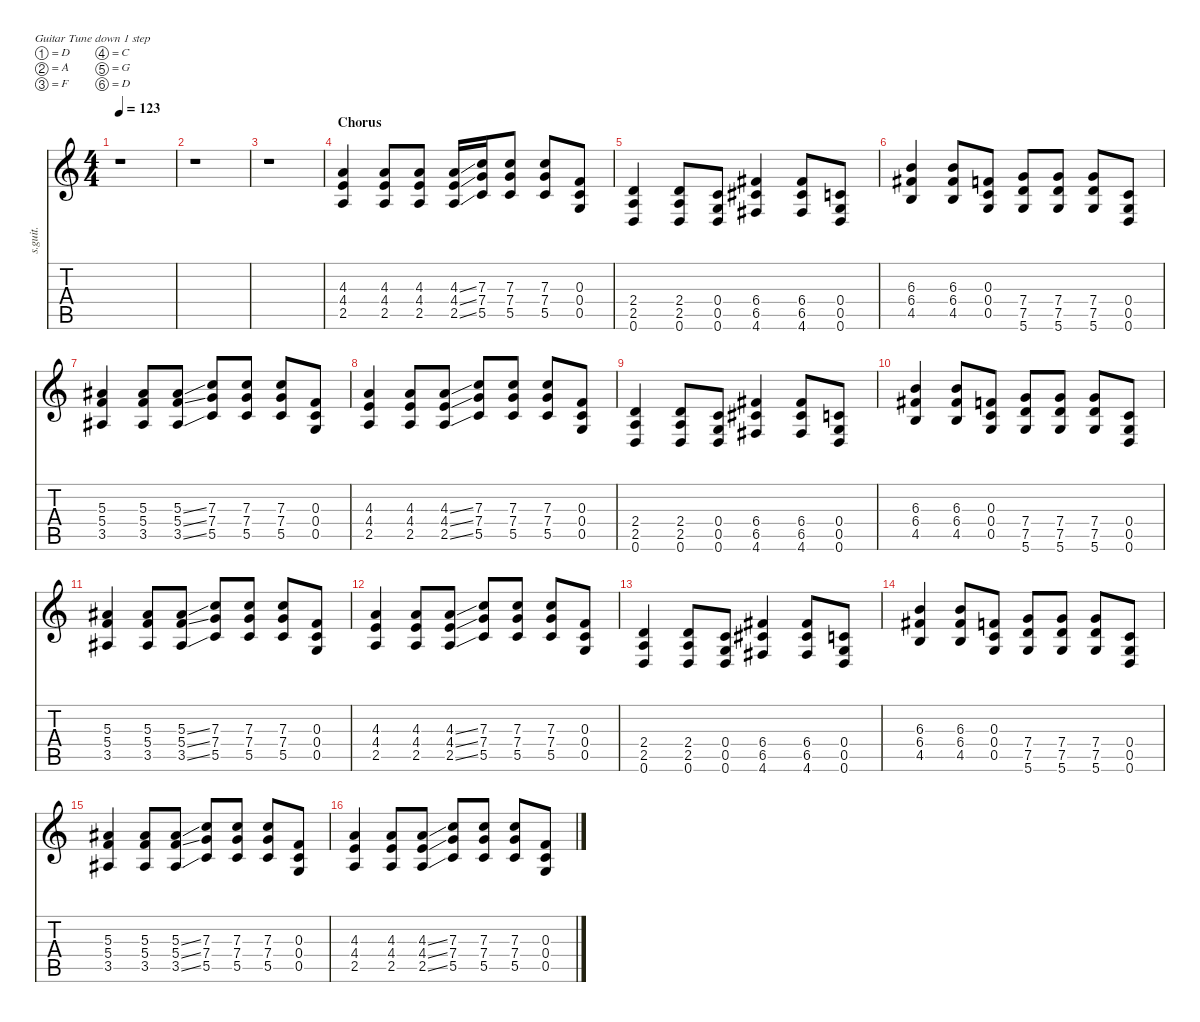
\defaultSystemsLayout 4
\hideDynamics
\bracketExtendMode nobrackets
\track ("Kurt Cobain" "s.guit.") {instrument distortionguitar}
\staff {score tabs}
\tuning (D4 A3 F3 C3 G2 D2)
\ts (4 4)
\tempo 123
\clef g2
\ks c
r.1{dy mf} |
r.1 |
r.1 |
\section ("" "Chorus")
(4.3 4.4 2.5).4{lyrics (0 "") lyrics (1 "") lyrics (2 "") lyrics (3 "") lyrics (4 "")} (4.3 4.4 2.5).8{lyrics (0 "") lyrics (1 "") lyrics (2 "") lyrics (3 "") lyrics (4 "")} (4.3 4.4 2.5).8{lyrics (0 "") lyrics (1 "") lyrics (2 "") lyrics (3 "") lyrics (4 "")} (4.3{ss} 4.4{ss} 2.5{ss}).16{lyrics (0 "") lyrics (1 "") lyrics (2 "") lyrics (3 "") lyrics (4 "")} (7.3 7.4 5.5).16{lyrics (0 "") lyrics (1 "") lyrics (2 "") lyrics (3 "") lyrics (4 "")} (7.3 7.4 5.5).8{lyrics (0 "") lyrics (1 "") lyrics (2 "") lyrics (3 "") lyrics (4 "")} (7.3 7.4 5.5).8{lyrics (0 "") lyrics (1 "") lyrics (2 "") lyrics (3 "") lyrics (4 "")} (0.3 0.4 0.5).8{lyrics (0 "") lyrics (1 "") lyrics (2 "") lyrics (3 "") lyrics (4 "") dy f} |
(2.4 2.5 0.6).4{lyrics (0 "") lyrics (1 "") lyrics (2 "") lyrics (3 "") lyrics (4 "") dy ff} (2.4 2.5 0.6).8{lyrics (0 "") lyrics (1 "") lyrics (2 "") lyrics (3 "") lyrics (4 "")} (0.4 0.5 0.6).8{lyrics (0 "") lyrics (1 "") lyrics (2 "") lyrics (3 "") lyrics (4 "")} (6.4{acc #} 6.5{acc #} 4.6{acc #}).4{lyrics (0 "") lyrics (1 "") lyrics (2 "") lyrics (3 "") lyrics (4 "")} (6.4{acc #} 6.5{acc #} 4.6{acc #}).8{lyrics (0 "") lyrics (1 "") lyrics (2 "") lyrics (3 "") lyrics (4 "")} (0.4 0.5 0.6).8{lyrics (0 "") lyrics (1 "") lyrics (2 "") lyrics (3 "") lyrics (4 "")} |
(6.3 6.4{acc #} 4.5).4{lyrics (0 "") lyrics (1 "") lyrics (2 "") lyrics (3 "") lyrics (4 "")} (6.3 6.4{acc #} 4.5).8{lyrics (0 "") lyrics (1 "") lyrics (2 "") lyrics (3 "") lyrics (4 "")} (0.3 0.4 0.5).8{lyrics (0 "") lyrics (1 "") lyrics (2 "") lyrics (3 "") lyrics (4 "")} (7.4 7.5 5.6).8{lyrics (0 "") lyrics (1 "") lyrics (2 "") lyrics (3 "") lyrics (4 "")} (7.4 7.5 5.6).8{lyrics (0 "") lyrics (1 "") lyrics (2 "") lyrics (3 "") lyrics (4 "") dy mf} (7.4 7.5 5.6).8{lyrics (0 "") lyrics (1 "") lyrics (2 "") lyrics (3 "") lyrics (4 "") dy ff} (0.4 0.5 0.6).8{lyrics (0 "") lyrics (1 "") lyrics (2 "") lyrics (3 "") lyrics (4 "")} |
(5.3{acc #} 5.4 3.5{acc #}).4{lyrics (0 "") lyrics (1 "") lyrics (2 "") lyrics (3 "") lyrics (4 "")} (5.3{acc #} 5.4 3.5{acc #}).8{lyrics (0 "") lyrics (1 "") lyrics (2 "") lyrics (3 "") lyrics (4 "")} (5.3{ss acc #} 5.4{ss} 3.5{ss acc #}).8{lyrics (0 "") lyrics (1 "") lyrics (2 "") lyrics (3 "") lyrics (4 "")} (7.3 7.4 5.5).8{lyrics (0 "") lyrics (1 "") lyrics (2 "") lyrics (3 "") lyrics (4 "")} (7.3 7.4 5.5).8{lyrics (0 "") lyrics (1 "") lyrics (2 "") lyrics (3 "") lyrics (4 "")} (7.3 7.4 5.5).8{lyrics (0 "") lyrics (1 "") lyrics (2 "") lyrics (3 "") lyrics (4 "")} (0.3 0.4 0.5).8{lyrics (0 "") lyrics (1 "") lyrics (2 "") lyrics (3 "") lyrics (4 "")} |
(4.3 4.4 2.5).4{lyrics (0 "") lyrics (1 "") lyrics (2 "") lyrics (3 "") lyrics (4 "")} (4.3 4.4 2.5).8{lyrics (0 "") lyrics (1 "") lyrics (2 "") lyrics (3 "") lyrics (4 "")} (4.3{ss} 4.4{ss} 2.5{ss}).8{lyrics (0 "") lyrics (1 "") lyrics (2 "") lyrics (3 "") lyrics (4 "")} (7.3 7.4 5.5).8{lyrics (0 "") lyrics (1 "") lyrics (2 "") lyrics (3 "") lyrics (4 "")} (7.3 7.4 5.5).8{lyrics (0 "") lyrics (1 "") lyrics (2 "") lyrics (3 "") lyrics (4 "")} (7.3 7.4 5.5).8{lyrics (0 "") lyrics (1 "") lyrics (2 "") lyrics (3 "") lyrics (4 "")} (0.3 0.4 0.5).8{lyrics (0 "") lyrics (1 "") lyrics (2 "") lyrics (3 "") lyrics (4 "")} |
(2.4 2.5 0.6).4{lyrics (0 "") lyrics (1 "") lyrics (2 "") lyrics (3 "") lyrics (4 "")} (2.4 2.5 0.6).8{lyrics (0 "") lyrics (1 "") lyrics (2 "") lyrics (3 "") lyrics (4 "")} (0.4 0.5 0.6).8{lyrics (0 "") lyrics (1 "") lyrics (2 "") lyrics (3 "") lyrics (4 "")} (6.4{acc #} 6.5{acc #} 4.6{acc #}).4{lyrics (0 "") lyrics (1 "") lyrics (2 "") lyrics (3 "") lyrics (4 "")} (6.4{acc #} 6.5{acc #} 4.6{acc #}).8{lyrics (0 "") lyrics (1 "") lyrics (2 "") lyrics (3 "") lyrics (4 "")} (0.4 0.5 0.6).8{lyrics (0 "") lyrics (1 "") lyrics (2 "") lyrics (3 "") lyrics (4 "")} |
(6.3 6.4{acc #} 4.5).4{lyrics (0 "") lyrics (1 "") lyrics (2 "") lyrics (3 "") lyrics (4 "")} (6.3 6.4{acc #} 4.5).8{lyrics (0 "") lyrics (1 "") lyrics (2 "") lyrics (3 "") lyrics (4 "")} (0.3 0.4 0.5).8{lyrics (0 "") lyrics (1 "") lyrics (2 "") lyrics (3 "") lyrics (4 "")} (7.4 7.5 5.6).8{lyrics (0 "") lyrics (1 "") lyrics (2 "") lyrics (3 "") lyrics (4 "")} (7.4 7.5 5.6).8{lyrics (0 "") lyrics (1 "") lyrics (2 "") lyrics (3 "") lyrics (4 "") dy mf} (7.4 7.5 5.6).8{lyrics (0 "") lyrics (1 "") lyrics (2 "") lyrics (3 "") lyrics (4 "") dy ff} (0.4 0.5 0.6).8{lyrics (0 "") lyrics (1 "") lyrics (2 "") lyrics (3 "") lyrics (4 "")} |
(5.3{acc #} 5.4 3.5{acc #}).4{lyrics (0 "") lyrics (1 "") lyrics (2 "") lyrics (3 "") lyrics (4 "")} (5.3{acc #} 5.4 3.5{acc #}).8{lyrics (0 "") lyrics (1 "") lyrics (2 "") lyrics (3 "") lyrics (4 "")} (5.3{ss acc #} 5.4{ss} 3.5{ss acc #}).8{lyrics (0 "") lyrics (1 "") lyrics (2 "") lyrics (3 "") lyrics (4 "")} (7.3 7.4 5.5).8{lyrics (0 "") lyrics (1 "") lyrics (2 "") lyrics (3 "") lyrics (4 "")} (7.3 7.4 5.5).8{lyrics (0 "") lyrics (1 "") lyrics (2 "") lyrics (3 "") lyrics (4 "")} (7.3 7.4 5.5).8{lyrics (0 "") lyrics (1 "") lyrics (2 "") lyrics (3 "") lyrics (4 "")} (0.3 0.4 0.5).8{lyrics (0 "") lyrics (1 "") lyrics (2 "") lyrics (3 "") lyrics (4 "")} |
(4.3 4.4 2.5).4{lyrics (0 "") lyrics (1 "") lyrics (2 "") lyrics (3 "") lyrics (4 "")} (4.3 4.4 2.5).8{lyrics (0 "") lyrics (1 "") lyrics (2 "") lyrics (3 "") lyrics (4 "")} (4.3{ss} 4.4{ss} 2.5{ss}).8{lyrics (0 "") lyrics (1 "") lyrics (2 "") lyrics (3 "") lyrics (4 "")} (7.3 7.4 5.5).8{lyrics (0 "") lyrics (1 "") lyrics (2 "") lyrics (3 "") lyrics (4 "")} (7.3 7.4 5.5).8{lyrics (0 "") lyrics (1 "") lyrics (2 "") lyrics (3 "") lyrics (4 "")} (7.3 7.4 5.5).8{lyrics (0 "") lyrics (1 "") lyrics (2 "") lyrics (3 "") lyrics (4 "")} (0.3 0.4 0.5).8{lyrics (0 "") lyrics (1 "") lyrics (2 "") lyrics (3 "") lyrics (4 "")} |
(2.4 2.5 0.6).4{lyrics (0 "") lyrics (1 "") lyrics (2 "") lyrics (3 "") lyrics (4 "")} (2.4 2.5 0.6).8{lyrics (0 "") lyrics (1 "") lyrics (2 "") lyrics (3 "") lyrics (4 "")} (0.4 0.5 0.6).8{lyrics (0 "") lyrics (1 "") lyrics (2 "") lyrics (3 "") lyrics (4 "")} (6.4{acc #} 6.5{acc #} 4.6{acc #}).4{lyrics (0 "") lyrics (1 "") lyrics (2 "") lyrics (3 "") lyrics (4 "")} (6.4{acc #} 6.5{acc #} 4.6{acc #}).8{lyrics (0 "") lyrics (1 "") lyrics (2 "") lyrics (3 "") lyrics (4 "")} (0.4 0.5 0.6).8{lyrics (0 "") lyrics (1 "") lyrics (2 "") lyrics (3 "") lyrics (4 "")} |
(6.3 6.4{acc #} 4.5).4{lyrics (0 "") lyrics (1 "") lyrics (2 "") lyrics (3 "") lyrics (4 "")} (6.3 6.4{acc #} 4.5).8{lyrics (0 "") lyrics (1 "") lyrics (2 "") lyrics (3 "") lyrics (4 "")} (0.3 0.4 0.5).8{lyrics (0 "") lyrics (1 "") lyrics (2 "") lyrics (3 "") lyrics (4 "")} (7.4 7.5 5.6).8{lyrics (0 "") lyrics (1 "") lyrics (2 "") lyrics (3 "") lyrics (4 "")} (7.4 7.5 5.6).8{lyrics (0 "") lyrics (1 "") lyrics (2 "") lyrics (3 "") lyrics (4 "") dy mf} (7.4 7.5 5.6).8{lyrics (0 "") lyrics (1 "") lyrics (2 "") lyrics (3 "") lyrics (4 "") dy ff} (0.4 0.5 0.6).8{lyrics (0 "") lyrics (1 "") lyrics (2 "") lyrics (3 "") lyrics (4 "")} |
(5.3{acc #} 5.4 3.5{acc #}).4{lyrics (0 "") lyrics (1 "") lyrics (2 "") lyrics (3 "") lyrics (4 "")} (5.3{acc #} 5.4 3.5{acc #}).8{lyrics (0 "") lyrics (1 "") lyrics (2 "") lyrics (3 "") lyrics (4 "")} (5.3{ss acc #} 5.4{ss} 3.5{ss acc #}).8{lyrics (0 "") lyrics (1 "") lyrics (2 "") lyrics (3 "") lyrics (4 "")} (7.3 7.4 5.5).8{lyrics (0 "") lyrics (1 "") lyrics (2 "") lyrics (3 "") lyrics (4 "")} (7.3 7.4 5.5).8{lyrics (0 "") lyrics (1 "") lyrics (2 "") lyrics (3 "") lyrics (4 "")} (7.3 7.4 5.5).8{lyrics (0 "") lyrics (1 "") lyrics (2 "") lyrics (3 "") lyrics (4 "")} (0.3 0.4 0.5).8{lyrics (0 "") lyrics (1 "") lyrics (2 "") lyrics (3 "") lyrics (4 "")} |
(4.3 4.4 2.5).4{lyrics (0 "") lyrics (1 "") lyrics (2 "") lyrics (3 "") lyrics (4 "")} (4.3 4.4 2.5).8{lyrics (0 "") lyrics (1 "") lyrics (2 "") lyrics (3 "") lyrics (4 "")} (4.3{ss} 4.4{ss} 2.5{ss}).8{lyrics (0 "") lyrics (1 "") lyrics (2 "") lyrics (3 "") lyrics (4 "")} (7.3 7.4 5.5).8{lyrics (0 "") lyrics (1 "") lyrics (2 "") lyrics (3 "") lyrics (4 "")} (7.3 7.4 5.5).8{lyrics (0 "") lyrics (1 "") lyrics (2 "") lyrics (3 "") lyrics (4 "")} (7.3 7.4 5.5).8{lyrics (0 "") lyrics (1 "") lyrics (2 "") lyrics (3 "") lyrics (4 "")} (0.3 0.4 0.5).8{lyrics (0 "") lyrics (1 "") lyrics (2 "") lyrics (3 "") lyrics (4 "")}
